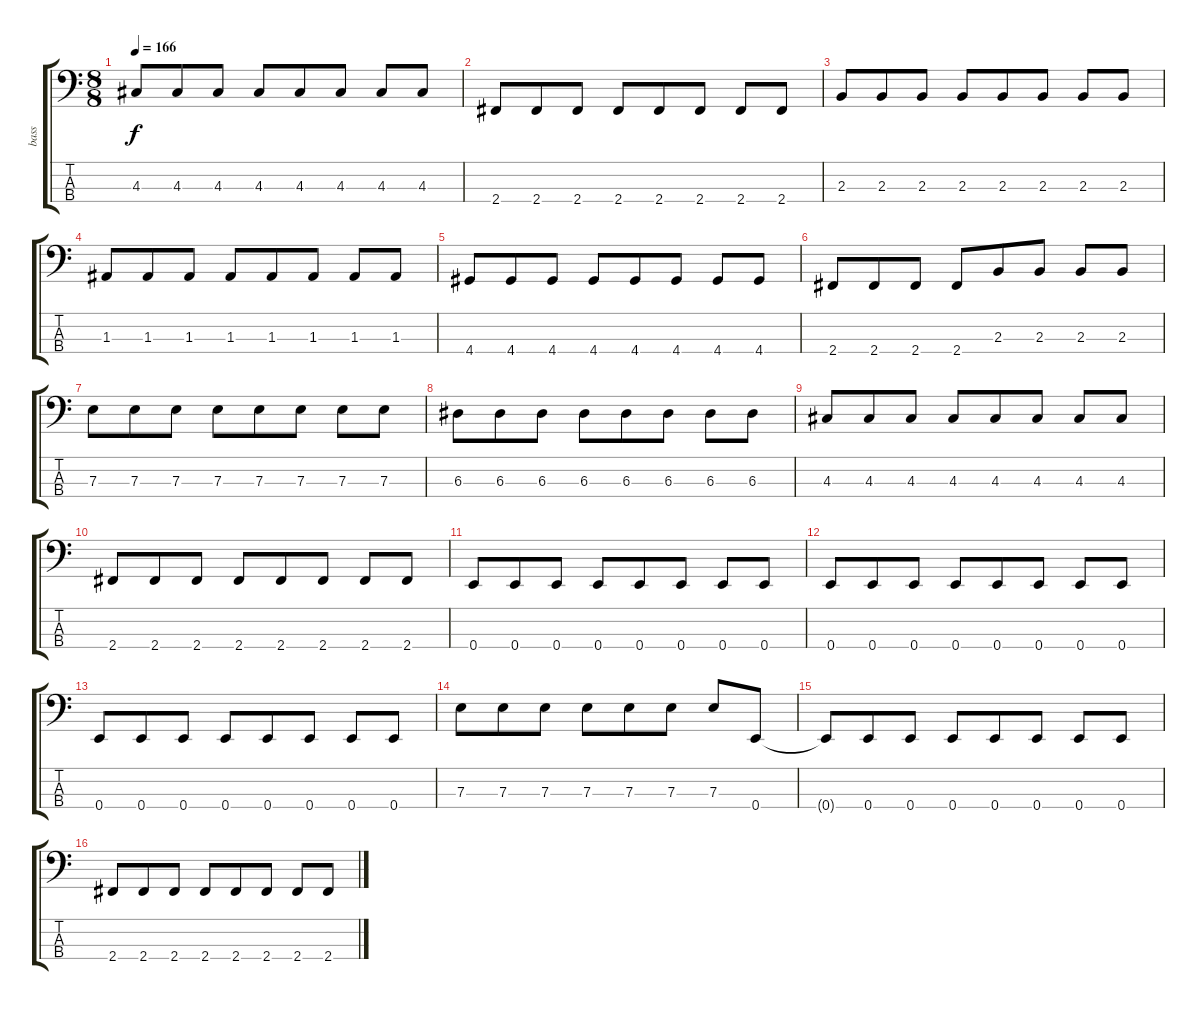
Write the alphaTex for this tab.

\track ("bass" "bass") {instrument electricbasspick}
\staff {score tabs}
\tuning (G2 D2 A1 E1) {hide}
\ts (8 8)
\tempo 166
\clef f4
\ks c
4.3.8{dy f} 4.3.8 4.3.8 4.3.8 4.3.8 4.3.8 4.3.8 4.3.8 |
2.4.8 2.4.8 2.4.8 2.4.8 2.4.8 2.4.8 2.4.8 2.4.8 |
2.3.8 2.3.8 2.3.8 2.3.8 2.3.8 2.3.8 2.3.8 2.3.8 |
1.3.8 1.3.8 1.3.8 1.3.8 1.3.8 1.3.8 1.3.8 1.3.8 |
4.4.8 4.4.8 4.4.8 4.4.8 4.4.8 4.4.8 4.4.8 4.4.8 |
2.4.8 2.4.8 2.4.8 2.4.8 2.3.8 2.3.8 2.3.8 2.3.8 |
7.3.8 7.3.8 7.3.8 7.3.8 7.3.8 7.3.8 7.3.8 7.3.8 |
6.3.8 6.3.8 6.3.8 6.3.8 6.3.8 6.3.8 6.3.8 6.3.8 |
4.3.8 4.3.8 4.3.8 4.3.8 4.3.8 4.3.8 4.3.8 4.3.8 |
2.4.8 2.4.8 2.4.8 2.4.8 2.4.8 2.4.8 2.4.8 2.4.8 |
0.4.8{volume 6} 0.4.8 0.4.8 0.4.8 0.4.8 0.4.8 0.4.8 0.4.8 |
0.4.8 0.4.8 0.4.8 0.4.8 0.4.8 0.4.8 0.4.8 0.4.8 |
0.4.8 0.4.8 0.4.8 0.4.8 0.4.8 0.4.8 0.4.8 0.4.8 |
7.3.8 7.3.8 7.3.8 7.3.8 7.3.8 7.3.8 7.3.8 0.4.8{volume 14} |
0.4{t}.8 0.4.8 0.4.8 0.4.8 0.4.8 0.4.8 0.4.8 0.4.8 |
2.4.8 2.4.8 2.4.8 2.4.8 2.4.8 2.4.8 2.4.8 2.4.8
